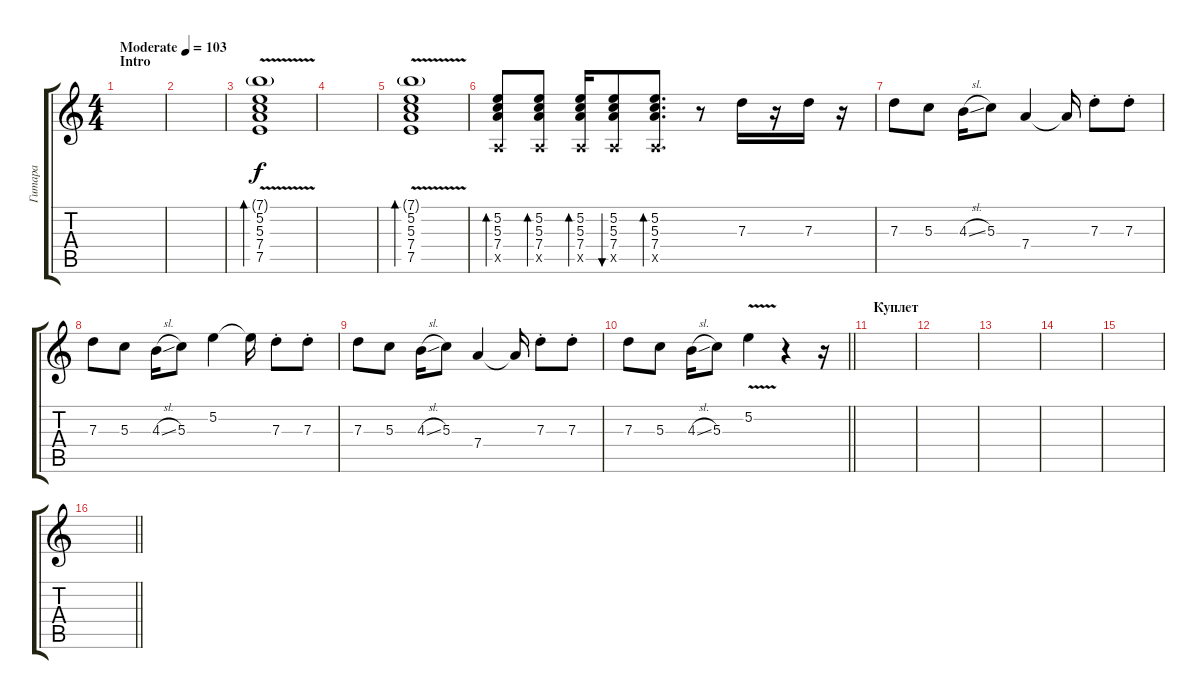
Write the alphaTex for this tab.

\track ("Гитара" "Гитара") {instrument electricguitarjazz}
\staff {score tabs}
\tuning (E4 B3 G3 D3 A2 E2) {hide}
\ts (4 4)
\section ("" "Intro")
\tempo (103 "Moderate")
\clef g2
\ks c
|
|
(7.1{v g} 5.2 5.3{v} 7.4{v} 7.5{v}).1{bd 60} |
|
(7.1{v g} 5.2 5.3{v} 7.4{v} 7.5{v}).1{bd 60} |
(5.2 5.3 7.4 0.5{x}).8{bd 60 dy f} (5.2 5.3 7.4 0.5{x}).8{bd 60} (5.2 5.3 7.4 0.5{x}).16{bd 60} (5.2 5.3 7.4 0.5{x}).8{bu 60} (5.2 5.3 7.4 0.5{x}).8{d bd 60} r.8 7.3.16 r.16 7.3.16 r.16 |
7.3.8 5.3.8 4.3{sl}.16 5.3.8 7.4.4 7.4{t}.16 7.3{st}.8 7.3{st}.8 |
7.3.8 5.3.8 4.3{sl}.16 5.3.8 5.2.4 5.2{t}.16 7.3{st}.8 7.3{st}.8 |
7.3.8 5.3.8 4.3{sl}.16 5.3.8 7.4.4 7.4{t}.16 7.3{st}.8 7.3{st}.8 |
\barLineRight lightlight
7.3.8 5.3.8 4.3{sl}.16 5.3.8 5.2{v}.4 r.4 r.16 |
\section ("" "Куплет")
|
|
|
|
|
\barLineRight lightlight
